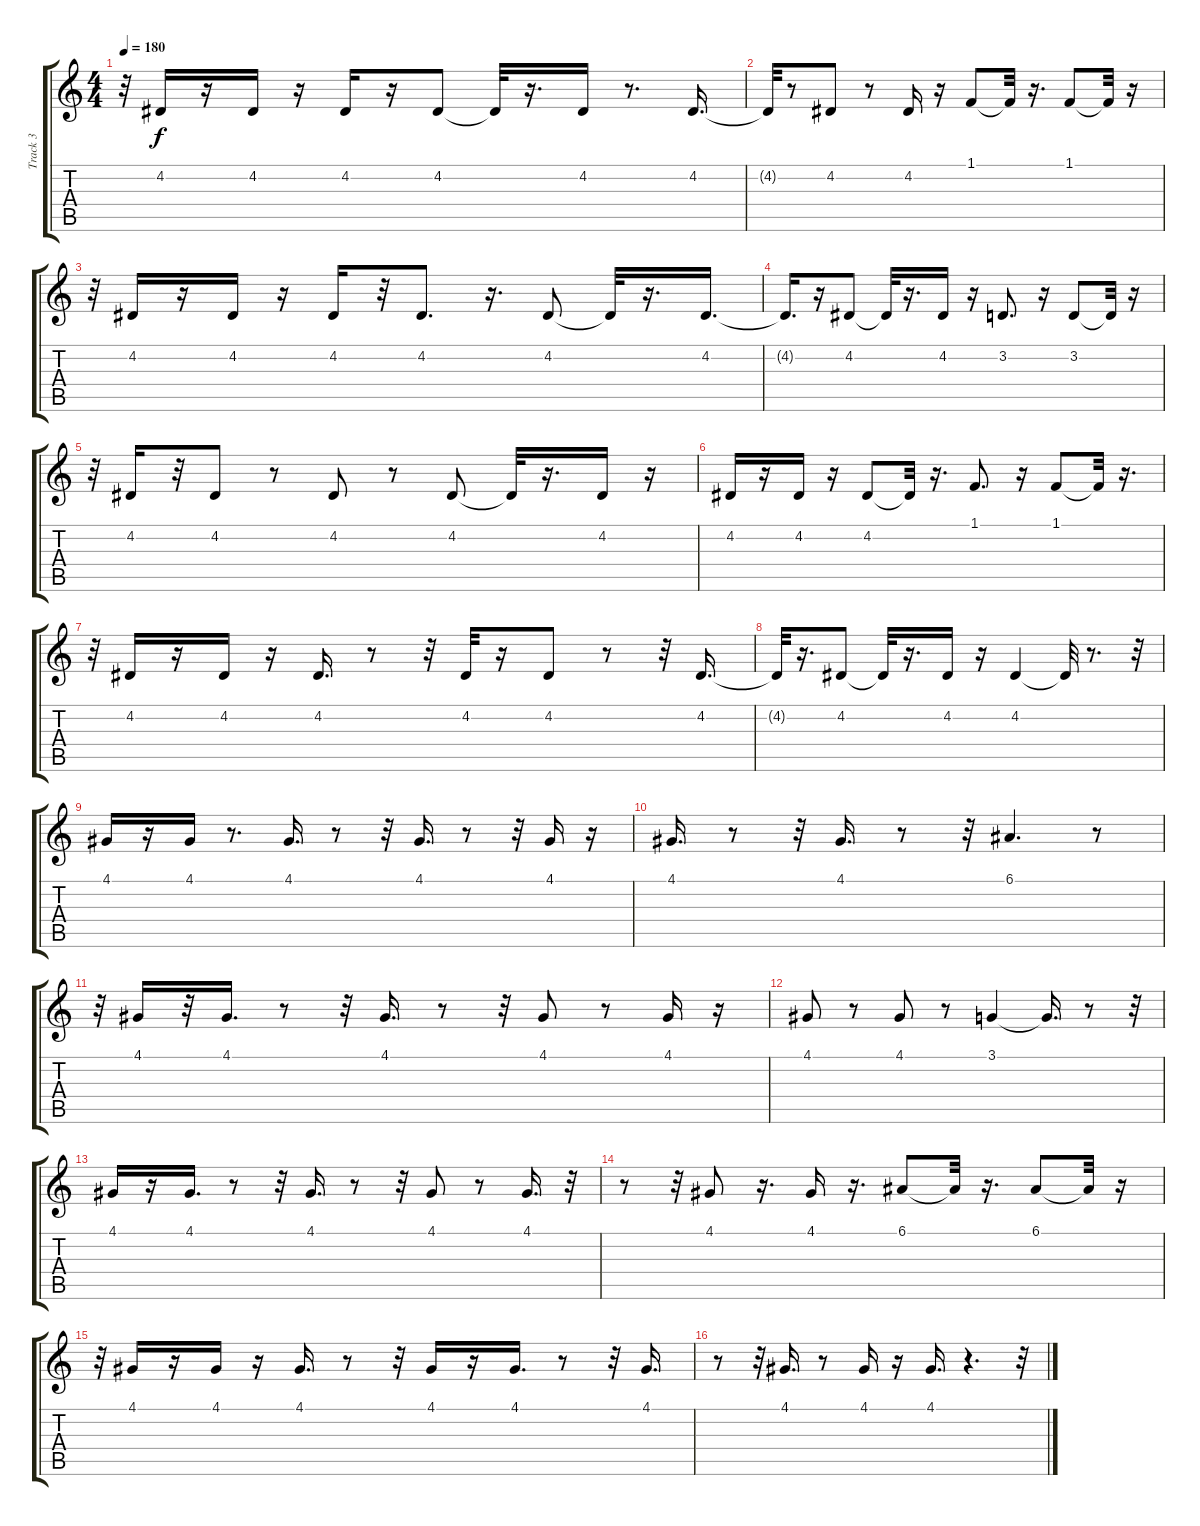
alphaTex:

\track ("Track 3" "Track 3") {instrument clarinet}
\staff {score tabs}
\tuning (E4 B3 G3 D3 A2 E2) {hide}
\ts (4 4)
\tempo 180
\clef g2
\ks c
r.32{dy f} 4.2.16 r.16 4.2.16 r.16 4.2.16 r.16 4.2.8 4.2{t}.32 r.16{d} 4.2.16 r.8{d} 4.2.16{d} |
4.2{t}.32 r.8 4.2.8 r.8 4.2.16 r.16 1.1.8 1.1{t}.32 r.16{d} 1.1.8 1.1{t}.32 r.16 |
r.32 4.2.16 r.16 4.2.16 r.16 4.2.16 r.32 4.2.8{d} r.16{d} 4.2.8 4.2{t}.32 r.16{d} 4.2.16{d} |
4.2{t}.16{d} r.16 4.2.8 4.2{t}.32 r.16{d} 4.2.16 r.16 3.2.8{d} r.16 3.2.8 3.2{t}.32 r.16 |
r.32 4.2.16 r.32 4.2.8 r.8 4.2.8 r.8 4.2.8 4.2{t}.32 r.16{d} 4.2.16 r.16 |
4.2.16 r.16 4.2.16 r.16 4.2.8 4.2{t}.32 r.16{d} 1.1.8{d} r.16 1.1.8 1.1{t}.32 r.16{d} |
r.32 4.2.16 r.16 4.2.16 r.16 4.2.16{d} r.8 r.32 4.2.32 r.16 4.2.8 r.8 r.32 4.2.16{d} |
4.2{t}.32 r.16{d} 4.2.8 4.2{t}.32 r.16{d} 4.2.16 r.16 4.2.4 4.2{t}.32 r.8{d} r.32 |
4.1.16 r.16 4.1.16 r.8{d} 4.1.16{d} r.8 r.32 4.1.16{d} r.8 r.32 4.1.16 r.16 |
4.1.16{d} r.8 r.32 4.1.16{d} r.8 r.32 6.1.4{d} r.8 |
r.32 4.1.16 r.32 4.1.16{d} r.8 r.32 4.1.16{d} r.8 r.32 4.1.8 r.8 4.1.16 r.16 |
4.1.8 r.8 4.1.8 r.8 3.1.4 3.1{t}.16{d} r.8 r.32 |
4.1.16 r.16 4.1.16{d} r.8 r.32 4.1.16{d} r.8 r.32 4.1.8 r.8 4.1.16{d} r.32 |
r.8 r.32 4.1.8 r.16{d} 4.1.16 r.16{d} 6.1.8 6.1{t}.32 r.16{d} 6.1.8 6.1{t}.32 r.16 |
r.32 4.1.16 r.16 4.1.16 r.16 4.1.16{d} r.8 r.32 4.1.16 r.16 4.1.16{d} r.8 r.32 4.1.16{d} |
r.8 r.32 4.1.16{d} r.8 4.1.16 r.16 4.1.16{d} r.4{d} r.32
